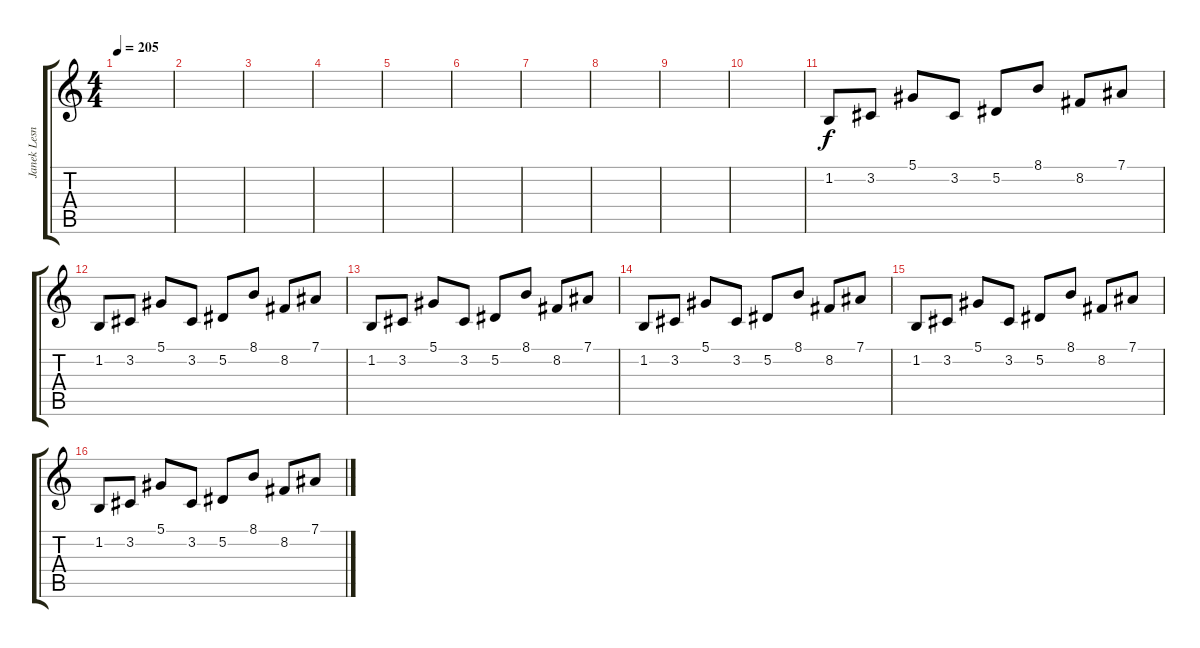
\track ("Janek Lesniak" "Janek Lesn") {instrument harpsichord}
\staff {score tabs}
\tuning (Eb4 Bb3 Gb3 Db3 Ab2 Eb2) {hide}
\ts (4 4)
\tempo 205
\clef g2
\ks c
|
|
|
|
|
|
|
|
|
|
1.2.8{volume 13 instrument harpsichord} 3.2.8 5.1.8 3.2.8 5.2.8 8.1.8 8.2.8 7.1.8 |
1.2.8 3.2.8 5.1.8 3.2.8 5.2.8 8.1.8 8.2.8 7.1.8 |
1.2.8 3.2.8 5.1.8 3.2.8 5.2.8 8.1.8 8.2.8 7.1.8 |
1.2.8 3.2.8 5.1.8 3.2.8 5.2.8 8.1.8 8.2.8 7.1.8 |
1.2.8 3.2.8 5.1.8 3.2.8 5.2.8 8.1.8 8.2.8 7.1.8 |
1.2.8 3.2.8 5.1.8 3.2.8 5.2.8 8.1.8 8.2.8 7.1.8
